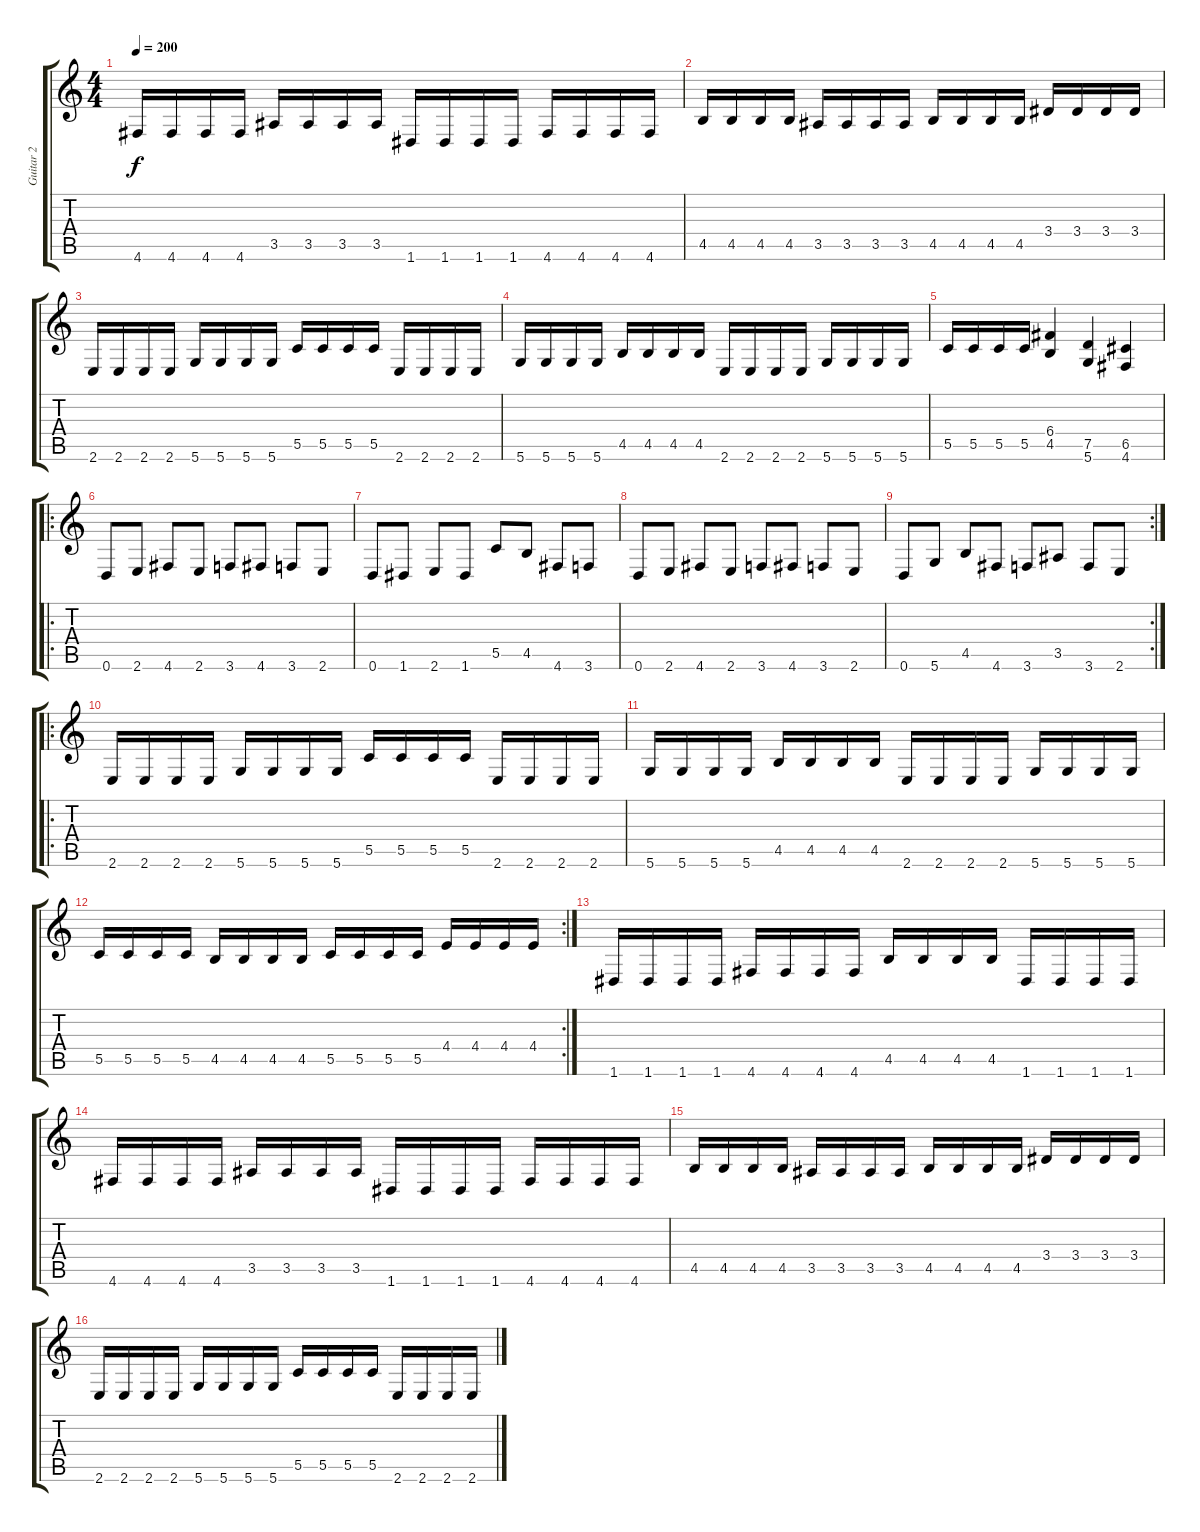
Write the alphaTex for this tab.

\track ("Guitar 2" "Guitar 2") {instrument distortionguitar}
\staff {score tabs}
\tuning (D4 A3 F3 C3 G2 D2) {hide}
\ts (4 4)
\tempo 200
\clef g2
\ks c
4.6.16{dy f} 4.6.16 4.6.16 4.6.16 3.5.16 3.5.16 3.5.16 3.5.16 1.6.16 1.6.16 1.6.16 1.6.16 4.6.16 4.6.16 4.6.16 4.6.16 |
4.5.16 4.5.16 4.5.16 4.5.16 3.5.16 3.5.16 3.5.16 3.5.16 4.5.16 4.5.16 4.5.16 4.5.16 3.4.16 3.4.16 3.4.16 3.4.16 |
2.6.16 2.6.16 2.6.16 2.6.16 5.6.16 5.6.16 5.6.16 5.6.16 5.5.16 5.5.16 5.5.16 5.5.16 2.6.16 2.6.16 2.6.16 2.6.16 |
5.6.16 5.6.16 5.6.16 5.6.16 4.5.16 4.5.16 4.5.16 4.5.16 2.6.16 2.6.16 2.6.16 2.6.16 5.6.16 5.6.16 5.6.16 5.6.16 |
5.5.16 5.5.16 5.5.16 5.5.16 (6.4 4.5).4 (7.5 5.6).4 (6.5 4.6).4 |
\ro
0.6.8 2.6.8 4.6.8 2.6.8 3.6.8 4.6.8 3.6.8 2.6.8 |
0.6.8 1.6.8 2.6.8 1.6.8 5.5.8 4.5.8 4.6.8 3.6.8 |
0.6.8 2.6.8 4.6.8 2.6.8 3.6.8 4.6.8 3.6.8 2.6.8 |
\rc 2
0.6.8 5.6.8 4.5.8 4.6.8 3.6.8 3.5.8 3.6.8 2.6.8 |
\ro
2.6.16 2.6.16 2.6.16 2.6.16 5.6.16 5.6.16 5.6.16 5.6.16 5.5.16 5.5.16 5.5.16 5.5.16 2.6.16 2.6.16 2.6.16 2.6.16 |
5.6.16 5.6.16 5.6.16 5.6.16 4.5.16 4.5.16 4.5.16 4.5.16 2.6.16 2.6.16 2.6.16 2.6.16 5.6.16 5.6.16 5.6.16 5.6.16 |
\rc 2
5.5.16 5.5.16 5.5.16 5.5.16 4.5.16 4.5.16 4.5.16 4.5.16 5.5.16 5.5.16 5.5.16 5.5.16 4.4.16 4.4.16 4.4.16 4.4.16 |
1.6.16 1.6.16 1.6.16 1.6.16 4.6.16 4.6.16 4.6.16 4.6.16 4.5.16 4.5.16 4.5.16 4.5.16 1.6.16 1.6.16 1.6.16 1.6.16 |
4.6.16 4.6.16 4.6.16 4.6.16 3.5.16 3.5.16 3.5.16 3.5.16 1.6.16 1.6.16 1.6.16 1.6.16 4.6.16 4.6.16 4.6.16 4.6.16 |
4.5.16 4.5.16 4.5.16 4.5.16 3.5.16 3.5.16 3.5.16 3.5.16 4.5.16 4.5.16 4.5.16 4.5.16 3.4.16 3.4.16 3.4.16 3.4.16 |
2.6.16 2.6.16 2.6.16 2.6.16 5.6.16 5.6.16 5.6.16 5.6.16 5.5.16 5.5.16 5.5.16 5.5.16 2.6.16 2.6.16 2.6.16 2.6.16
